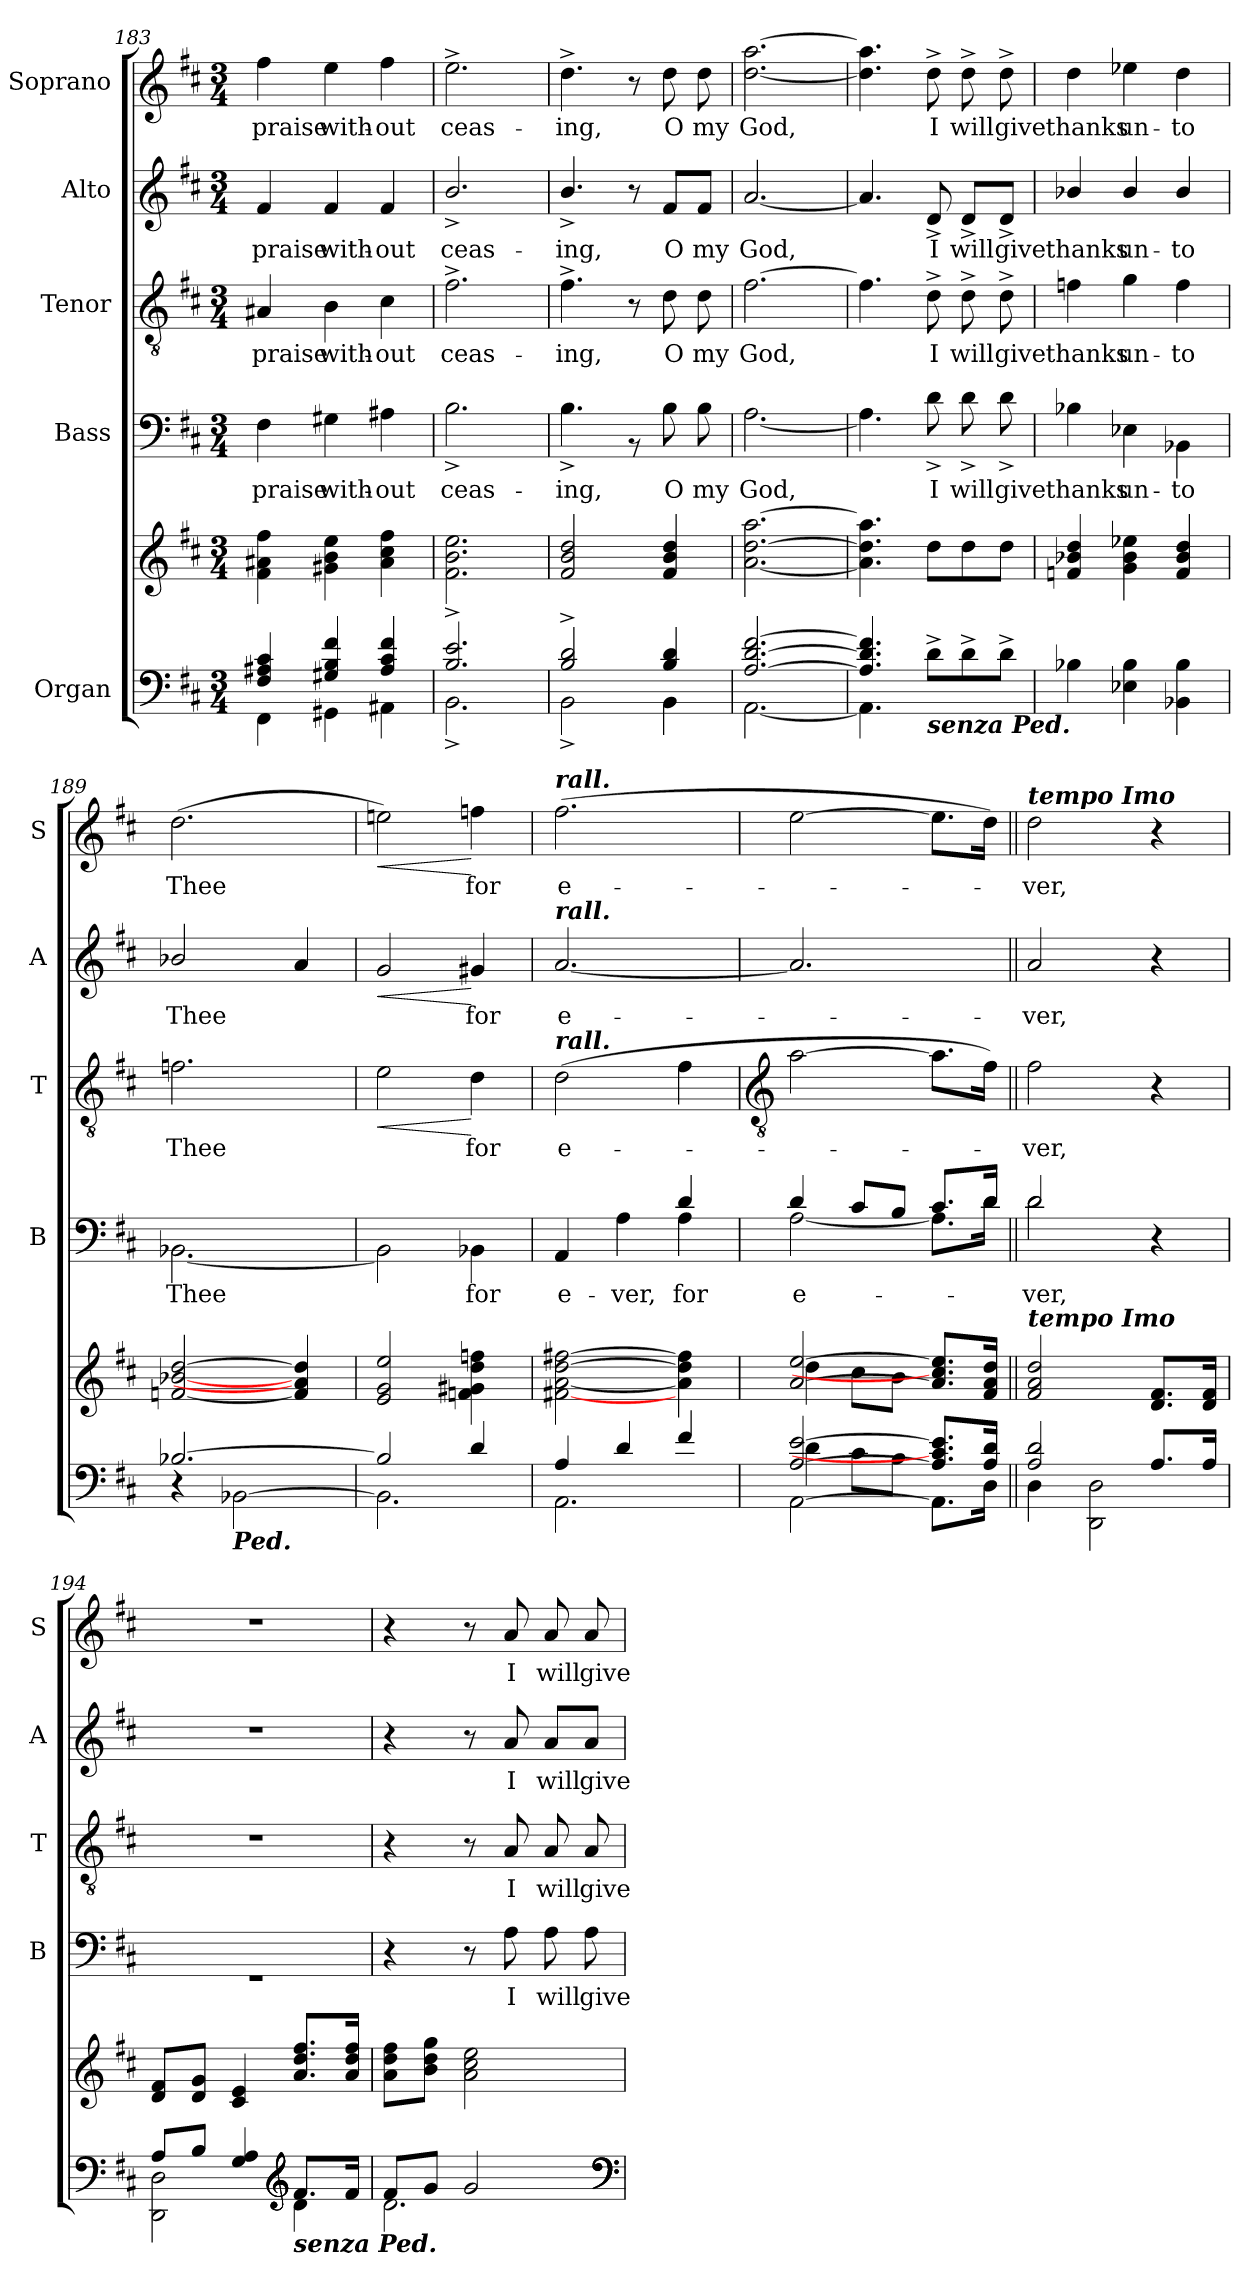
**kern	**kern	**kern	**text	**kern	**text	**dynam	**kern	**text	**dynam	**kern	**text	**dynam
*part5	*part5	*part4	*part4	*part3	*part3	*part3	*part2	*part2	*part2	*part1	*part1	*part1
*staff6	*staff5	*staff4	*staff4	*staff3	*staff3	*staff3	*staff2	*staff2	*staff2	*staff1	*staff1	*staff1
*I"Organ	*	*I"Bass	*	*I"Tenor	*	*	*I"Alto	*	*	*I"Soprano	*	*
*	*	*I'B	*	*I'T	*	*	*I'A	*	*	*I'S	*	*
!!LO:LB:g=z
*clefF4	*clefG2	*clefF4	*	*clefGv2	*	*	*clefG2	*	*	*clefG2	*	*
*k[f#c#]	*k[f#c#]	*k[f#c#]	*	*k[f#c#]	*	*	*k[f#c#]	*	*	*k[f#c#]	*	*
*D:	*D:	*D:	*	*D:	*	*	*D:	*	*	*D:	*	*
*M3/4	*M3/4	*M3/4	*	*M3/4	*	*	*M3/4	*	*	*M3/4	*	*
=183	=183	=183	=183	=183	=183	=183	=183	=183	=183	=183	=183	=183
*^	*	*	*	*	*	*	*	*	*	*	*	*
*	*^	*	*	*	*	*	*	*	*	*	*	*	*
!	!	!LO:N:vis=1	!	!	!LO:LY:b	!	!LO:LY:b	!	!	!LO:LY:b	!	!	!LO:LY:b	!
*	*	*	*	*^	*	*	*	*	*	*	*	*	*	*
4F#/ 4A#X/ 4c#/	4FF#\	2.ryy	4f# 4a#X 4ff#	2.ryy	4F#	praise	4A#X	praise	.	4f#	praise	.	4ff#	praise	.
!	!	!	!	!	!	!LO:LY:b	!	!LO:LY:b	!	!	!LO:LY:b	!	!	!LO:LY:b	!
4G#X/ 4B/ 4f#/	4GG#X\	.	4g#X 4b 4ee	.	4G#X	with-	4B	with-	.	4f#	with-	.	4ee	with-	.
!	!	!	!	!	!	!LO:LY:b	!	!LO:LY:b	!	!	!LO:LY:b	!	!	!LO:LY:b	!
4A#/ 4c#/ 4f#/	4AA#X\	.	4a# 4cc# 4ff#	.	4A#X	-out	4c#	-out	.	4f#	-out	.	4ff#	-out	.
=184	=184	=184	=184	=184	=184	=184	=184	=184	=184	=184	=184	=184	=184	=184	=184
!	!	!LO:N:vis=1	!	!	!	!LO:LY:b	!	!LO:LY:b	!	!	!LO:LY:b	!	!	!LO:LY:b	!
2.B/^ 2.e/^	2.BB^\	2.ryy	2.f# 2.b 2.ee	2.ryy	2.B^	ceas-	2.f#^	ceas-	.	2.b^/	ceas-	.	2.ee^	ceas-	.
=185	=185	=185	=185	=185	=185	=185	=185	=185	=185	=185	=185	=185	=185	=185	=185
!	!	!LO:N:vis=1	!	!	!	!LO:LY:b	!	!LO:LY:b	!	!	!LO:LY:b	!	!	!LO:LY:b	!
2B/^ 2d/^	2BB^\	2.ryy	2f# 2b 2dd	2.ryy	4.B^	-ing,	4.f#^	-ing,	.	4.b^/	-ing,	.	4.dd^	-ing,	.
.	.	.	.	.	8r	.	8r	.	.	8r	.	.	8r	.	.
!	!	!	!	!	!	!LO:LY:b	!	!LO:LY:b	!	!	!LO:LY:b	!	!	!LO:LY:b	!
4B/ 4d/	4BB\	.	4f# 4b 4dd	.	8B	O	8d	O	.	8f#/L	O	.	8dd	O	.
!	!	!	!	!	!	!LO:LY:b	!	!LO:LY:b	!	!	!LO:LY:b	!	!	!LO:LY:b	!
.	.	.	.	.	8B	my	8d	my	.	8f#/J	my	.	8dd	my	.
=186	=186	=186	=186	=186	=186	=186	=186	=186	=186	=186	=186	=186	=186	=186	=186
!	!	!LO:N:vis=1	!	!	!	!LO:LY:b	!	!LO:LY:b	!	!	!LO:LY:b	!	!	!LO:LY:b	!
[2.A/ [2.d/ [2.f#/	[2.AA\	2.ryy	[2.a [2.dd [2.aa	2.ryy	[2.A	God,	[2.f#	God,	.	[2.a	God,	.	[2.dd [2.aa	God,	.
=187	=187	=187	=187	=187	=187	=187	=187	=187	=187	=187	=187	=187	=187	=187	=187
!	!	!LO:N:vis=1	!	!	!	!	!	!	!	!	!	!	!	!	!
4.A/] 4.d/] 4.f#/]	4.AA\]	2.ryy	4.a] 4.dd] 4.aa]	2.ryy	4.A]	.	4.f#]	.	.	4.a]	.	.	4.dd] 4.aa]	.	.
!LO:TX:b:Bi:t=senza Ped.	!	!	!	!	!	!	!	!	!	!	!	!	!	!	!
!	!	!	!	!	!	!LO:LY:b	!	!LO:LY:b	!	!	!LO:LY:b	!	!	!LO:LY:b	!
8d^\L	4.ryy	.	8ddL	.	8d^	I	8d^	I	.	8d^	I	.	8dd^	I	.
!	!	!	!	!	!	!LO:LY:b	!	!LO:LY:b	!	!	!LO:LY:b	!	!	!LO:LY:b	!
8d^\	.	.	8dd	.	8d^	will	8d^	will	.	8d^/L	will	.	8dd^	will	.
!	!	!	!	!	!	!LO:LY:b	!	!LO:LY:b	!	!	!LO:LY:b	!	!	!LO:LY:b	!
8d^\J	.	.	8ddJ	.	8d^	give	8d^	give	.	8d^/J	give	.	8dd^	give	.
=188	=188	=188	=188	=188	=188	=188	=188	=188	=188	=188	=188	=188	=188	=188	=188
!	!LO:N:vis=1	!	!	!LO:N:vis=1	!	!LO:LY:b	!	!LO:LY:b	!	!	!LO:LY:b	!	!	!LO:LY:b	!
2.ryy	2.ryy	4B-X\	4fn 4b-X 4dd	2.ryy	4B-X	thanks	4fn	thanks	.	4b-X/	thanks	.	4dd	thanks	.
!	!	!	!	!	!	!LO:LY:b	!	!LO:LY:b	!	!	!LO:LY:b	!	!	!LO:LY:b	!
.	.	4E-X\ 4B-\	4g 4b- 4ee-X	.	4E-X	un-	4g	un-	.	4b-/	un-	.	4ee-X	un-	.
!	!	!	!	!	!	!LO:LY:b	!	!LO:LY:b	!	!	!LO:LY:b	!	!	!LO:LY:b	!
.	.	4BB-X\ 4B-\	4f 4b- 4dd	.	4BB-X	-to	4f	-to	.	4b-/	-to	.	4dd	-to	.
=189	=189	=189	=189	=189	=189	=189	=189	=189	=189	=189	=189	=189	=189	=189	=189
!	!LO:N:vis=1	!	!	!LO:N:vis=1	!	!LO:LY:b	!	!LO:LY:b	!	!	!LO:LY:b	!	!	!LO:LY:b	!
[2.B-X/	2.ryy	4r	[2fn [2b-X [2dd	2.ryy	[2.BB-X	Thee	2.fn	Thee	.	2b-X/	Thee	.	(>2.dd	Thee	.
!	!	!LO:TX:b:Bi:t=Ped.	!	!	!	!	!	!	!	!	!	!	!	!	!
.	.	[2BB-X\	.	.	.	.	.	.	.	.	.	.	.	.	.
.	.	.	4f] 4a] 4dd]	.	.	.	.	.	.	4a	.	.	.	.	.
=190	=190	=190	=190	=190	=190	=190	=190	=190	=190	=190	=190	=190	=190	=190	=190
!	!LO:N:vis=1	!	!	!LO:N:vis=1	!	!	!	!	!LO:HP:b	!	!	!LO:HP:b	!	!	!LO:HP:b
2B-/]	2.ryy	2.BB-\]	2e 2g 2ee	2.ryy	2BB-]	.	2e	.	<	2g	.	<	2een)	.	<
!	!	!	!	!	!	!LO:LY:b	!	!LO:LY:b	!	!	!LO:LY:b	!	!	!LO:LY:b	!
4d/	.	.	4fn 4g#X 4dd 4ffn	.	4BB-	for	4d	for	[	4g#X	for	[	4ffn	for	[
=191	=191	=191	=191	=191	=191	=191	=191	=191	=191	=191	=191	=191	=191	=191	=191
!	!	!	!	!	!	!	!	!	!	!	!	!	!LO:TX:a:Bi:t=rall.	!	!
!	!	!	!	!	!	!	!	!	!	!LO:TX:a:Bi:t=rall.	!	!	!	!	!
!	!	!	!	!	!	!	!LO:TX:a:Bi:t=rall.	!	!	!	!	!	!	!	!
!	!LO:N:vis=1	!	!	!	!	!LO:LY:b	!	!LO:LY:b	!	!	!LO:LY:b	!	!	!LO:LY:b	!
4A/	2.ryy	2.AA\	[2f#X [2a [2dd [2ff#X	2ryy	4AA	e-	(>2d	e-	.	[2.a	e-	.	(>2.ff#	e-	.
!	!	!	!	!	!	!LO:LY:b	!	!	!	!	!	!	!	!	!
4d/	.	.	.	.	4A	-ver,	.	.	.	.	.	.	.	.	.
!	!	!	!	!	!	!LO:LY:b	!	!	!	!	!	!	!	!	!
4f#/	.	.	4a] 4dd] 4ff#]	4d/	4A	for	4f#	.	.	.	.	.	.	.	.
!!LO:LB:g=z
=192	=192	=192	=192	=192	=192	=192	=192	=192	=192	=192	=192	=192	=192	=192	=192
*	*	*	*	*	*	*	*clefGv2	*	*	*	*	*	*	*	*
*	*	*	*^	*	*	*	*	*	*	*	*	*	*	*	*
!	!	!	!	!	!	!	!LO:LY:b	!	!	!	!	!	!	!	!	!
[2A/ [2e/	4d\	[2AA\	[2a/ [2ee/	4dd\	4d/	[2A	e-	[2a	.	.	2.a]	.	.	[2ee	.	.
.	8c#\L	.	.	8cc#\L	8c#/L	.	.	.	.	.	.	.	.	.	.	.
.	8B\J	.	.	8b\J	8B/J	.	.	.	.	.	.	.	.	.	.	.
8.A/] 8.c#/] 8.e/]L	4ryy	8.AA\L]	8.a/] 8.cc#/] 8.ee/]L	4ryy	8.c#/L	8.AL]	.	8.aL]	.	.	.	.	.	8.eeL]	.	.
16A/ 16d/J	.	16D\J	16f# 16a 16ddJ	.	16d/J	16dJ	.	16f#J)	.	.	.	.	.	16ddJ)	.	.
=193||	=193||	=193||	=193||	=193||	=193||	=193||	=193||	=193||	=193||	=193||	=193||	=193||	=193||	=193||	=193||	=193||
!	!	!	!	!	!	!	!	!	!	!	!	!	!	!LO:TX:a:Bi:t=tempo Imo	!	!
!	!	!	!LO:TX:a:Bi:t=tempo Imo	!	!	!	!	!	!	!	!	!	!	!	!	!
!	!LO:N:vis=1	!	!	!LO:N:vis=1	!	!	!LO:LY:b	!	!LO:LY:b	!	!	!LO:LY:b	!	!	!LO:LY:b	!
2A/ 2d/	2.ryy	4D\	2f# 2a 2dd	2.ryy	2d/	2d	ver,	2f#	ver,	.	2a	ver,	.	2dd	ver,	.
.	.	2DD\ 2D\	.	.	.	.	.	.	.	.	.	.	.	.	.	.
8.A/L	.	.	8.d 8.f#L	.	4ryy	4r	.	4r	.	.	4r	.	.	4r	.	.
16A/J	.	.	16d 16f#J	.	.	.	.	.	.	.	.	.	.	.	.	.
=194	=194	=194	=194	=194	=194	=194	=194	=194	=194	=194	=194	=194	=194	=194	=194	=194
!	!	!	!	!LO:N:vis=1	!LO:N:vis=1	!LO:N:vis=1	!	!LO:N:vis=1	!	!	!LO:N:vis=1	!	!	!LO:N:vis=1	!	!
8A/L	2ryy	2DD\ 2D\	8d 8f#L	2.ryy	2.ryy	2.r	.	2.r	.	.	2.r	.	.	2.r	.	.
8B/J	.	.	8d 8gJ	.	.	.	.	.	.	.	.	.	.	.	.	.
4G/ 4A/	.	.	4c# 4e	.	.	.	.	.	.	.	.	.	.	.	.	.
*clefG2	*	*	*	*	*	*	*	*	*	*	*	*	*	*	*	*
!LO:TX:b:Bi:t=senza Ped.	!	!	!	!	!	!	!	!	!	!	!	!	!	!	!	!
8.f#/L	4ryy	4d\	8.a 8.dd 8.ff#L	.	.	.	.	.	.	.	.	.	.	.	.	.
16f#/J	.	.	16a 16dd 16ff#J	.	.	.	.	.	.	.	.	.	.	.	.	.
=195	=195	=195	=195	=195	=195	=195	=195	=195	=195	=195	=195	=195	=195	=195	=195	=195
8f#/L	2ryy	2.d\	8a 8dd 8ff#L	2ryy	2ryy	4r	.	4r	.	.	4r	.	.	4r	.	.
8g/J	.	.	8b 8dd 8ggJ	.	.	.	.	.	.	.	.	.	.	.	.	.
2g/	.	.	2a 2cc# 2ee	.	.	8r	.	8r	.	.	8r	.	.	8r	.	.
!	!	!	!	!	!	!	!LO:LY:b	!	!LO:LY:b	!	!	!LO:LY:b	!	!	!LO:LY:b	!
.	.	.	.	.	.	8A	I	8A	I	.	8a	I	.	8a	I	.
!	!	!	!	!	!	!	!LO:LY:b	!	!LO:LY:b	!	!	!LO:LY:b	!	!	!LO:LY:b	!
.	8ryy	.	.	8ryy	8ryy	8A	will	8A	will	.	8a/L	will	.	8a	will	.
!	!	!	!	!	!	!	!LO:LY:b	!	!LO:LY:b	!	!	!LO:LY:b	!	!	!LO:LY:b	!
.	8ryy	.	.	8ryy	8ryy	8A	give	8A	give	.	8a/J	give	.	8a	give	.
*v	*v	*v	*	*	*v	*v	*	*	*	*	*	*	*	*	*	*
*	*v	*v	*	*	*	*	*	*	*	*	*	*	*
*clefF4	*	*	*	*	*	*	*	*	*	*	*	*
=	=	=	=	=	=	=	=	=	=	=	=	=
*-	*-	*-	*-	*-	*-	*-	*-	*-	*-	*-	*-	*-
